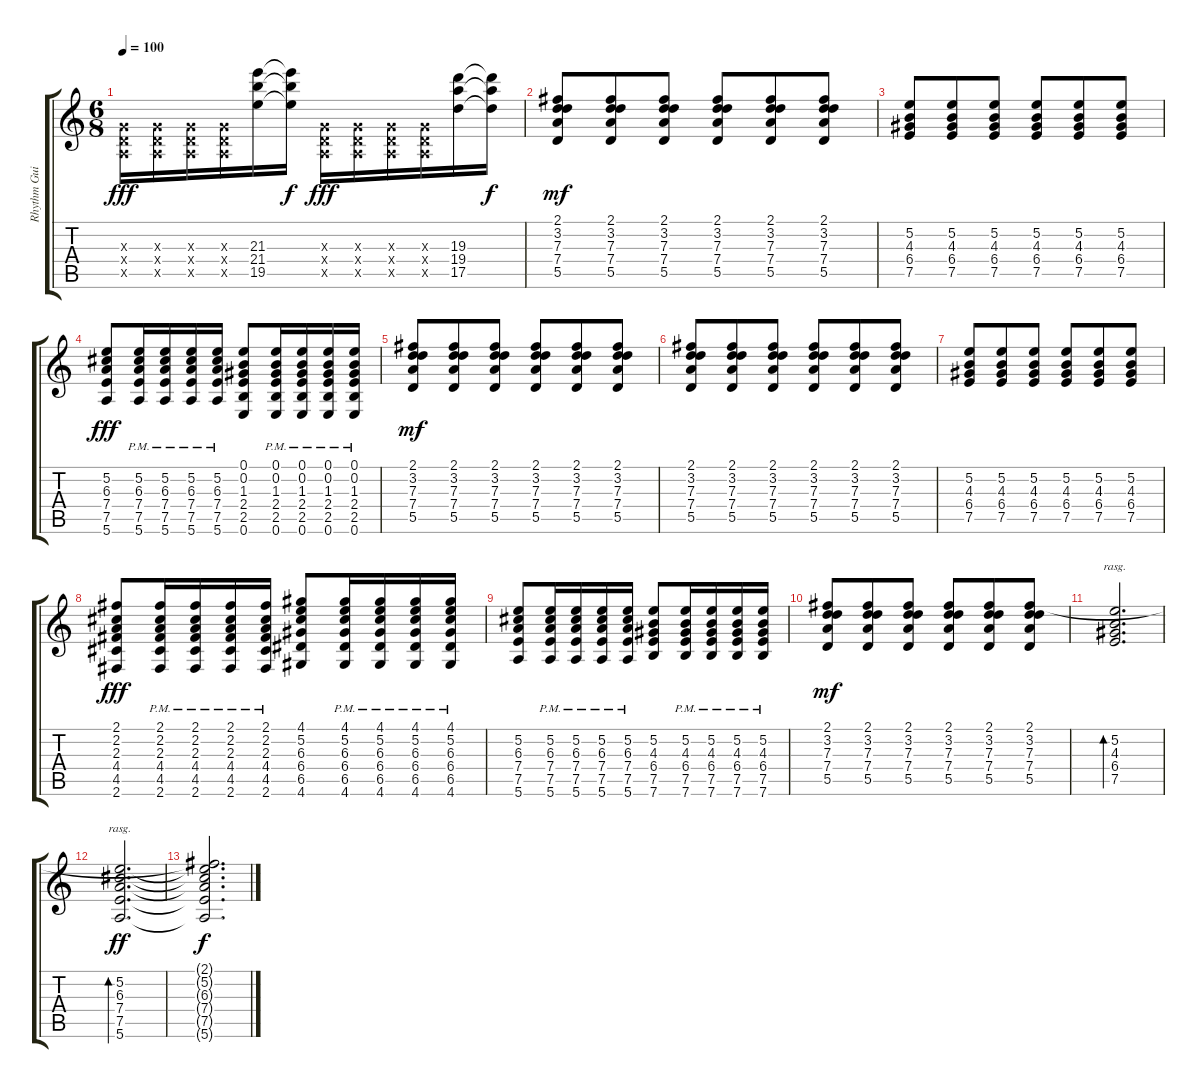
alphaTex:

\track ("Rhythm Guitar" "Rhythm Gui") {instrument distortionguitar}
\staff {score tabs}
\tuning (E4 B3 G3 D3 A2 E2) {hide}
\ts (6 8)
\tempo 100
\clef g2
\ks c
(0.3{x} 0.4{x} 0.5{x}).16{dy fff} (0.3{x} 0.4{x} 0.5{x}).16 (0.3{x} 0.4{x} 0.5{x}).16 (0.3{x} 0.4{x} 0.5{x}).16 (21.3 21.4 19.5).16 (21.3{t} 21.4{t} 19.5{t}).16{dy f} (0.3{x} 0.4{x} 0.5{x}).16{dy fff} (0.3{x} 0.4{x} 0.5{x}).16 (0.3{x} 0.4{x} 0.5{x}).16 (0.3{x} 0.4{x} 0.5{x}).16 (19.3 19.4 17.5).16 (19.3{t} 19.4{t} 17.5{t}).16{dy f} |
(2.1 3.2 7.3 7.4 5.5).8{dy mf} (2.1 3.2 7.3 7.4 5.5).8 (2.1 3.2 7.3 7.4 5.5).8 (2.1 3.2 7.3 7.4 5.5).8 (2.1 3.2 7.3 7.4 5.5).8 (2.1 3.2 7.3 7.4 5.5).8 |
(5.2 4.3 6.4 7.5).8 (5.2 4.3 6.4 7.5).8 (5.2 4.3 6.4 7.5).8 (5.2 4.3 6.4 7.5).8 (5.2 4.3 6.4 7.5).8 (5.2 4.3 6.4 7.5).8 |
(5.2 6.3 7.4 7.5 5.6).8{dy fff} (5.2 6.3 7.4 7.5 5.6{pm}).16 (5.2 6.3 7.4 7.5 5.6{pm}).16 (5.2 6.3 7.4 7.5 5.6{pm}).16 (5.2 6.3 7.4{pm} 7.5{pm} 5.6{pm}).16 (0.1 0.2 1.3 2.4 2.5 0.6).8 (0.1 0.2 1.3 2.4{pm} 2.5 0.6).16 (0.1 0.2 1.3 2.4{pm} 2.5 0.6).16 (0.1 0.2 1.3 2.4{pm} 2.5 0.6).16 (0.1 0.2 1.3 2.4{pm} 2.5 0.6).16 |
(2.1 3.2 7.3 7.4 5.5).8{dy mf} (2.1 3.2 7.3 7.4 5.5).8 (2.1 3.2 7.3 7.4 5.5).8 (2.1 3.2 7.3 7.4 5.5).8 (2.1 3.2 7.3 7.4 5.5).8 (2.1 3.2 7.3 7.4 5.5).8 |
(2.1 3.2 7.3 7.4 5.5).8 (2.1 3.2 7.3 7.4 5.5).8 (2.1 3.2 7.3 7.4 5.5).8 (2.1 3.2 7.3 7.4 5.5).8 (2.1 3.2 7.3 7.4 5.5).8 (2.1 3.2 7.3 7.4 5.5).8 |
(5.2 4.3 6.4 7.5).8 (5.2 4.3 6.4 7.5).8 (5.2 4.3 6.4 7.5).8 (5.2 4.3 6.4 7.5).8 (5.2 4.3 6.4 7.5).8 (5.2 4.3 6.4 7.5).8 |
(2.1 2.2 2.3 4.4 4.5 2.6).8{dy fff} (2.1 2.2 2.3 4.4{pm} 4.5{pm} 2.6{pm}).16 (2.1 2.2 2.3 4.4{pm} 4.5{pm} 2.6{pm}).16 (2.1 2.2 2.3 4.4{pm} 4.5{pm} 2.6{pm}).16 (2.1 2.2 2.3 4.4{pm} 4.5{pm} 2.6{pm}).16 (4.1 5.2 6.3 6.4 6.5 4.6).8 (4.1 5.2 6.3 6.4{pm} 6.5{pm} 4.6{pm}).16 (4.1 5.2 6.3 6.4{pm} 6.5{pm} 4.6{pm}).16 (4.1 5.2 6.3 6.4{pm} 6.5{pm} 4.6{pm}).16 (4.1 5.2 6.3 6.4{pm} 6.5{pm} 4.6{pm}).16 |
(5.2 6.3 7.4 7.5 5.6).8 (5.2 6.3 7.4{pm} 7.5{pm} 5.6{pm}).16 (5.2 6.3 7.4{pm} 7.5{pm} 5.6{pm}).16 (5.2 6.3 7.4{pm} 7.5{pm} 5.6{pm}).16 (5.2 6.3 7.4{pm} 7.5{pm} 5.6{pm}).16 (5.2 4.3 6.4 7.5 7.6).8 (5.2 4.3 6.4{pm} 7.5{pm} 7.6{pm}).16 (5.2 4.3 6.4{pm} 7.5{pm} 7.6{pm}).16 (5.2 4.3 6.4{pm} 7.5{pm} 7.6{pm}).16 (5.2 4.3 6.4{pm} 7.5{pm} 7.6{pm}).16 |
(2.1 3.2 7.3 7.4 5.5).8{dy mf} (2.1 3.2 7.3 7.4 5.5).8 (2.1 3.2 7.3 7.4 5.5).8 (2.1 3.2 7.3 7.4 5.5).8 (2.1 3.2 7.3 7.4 5.5).8 (2.1 3.2 7.3 7.4 5.5).8 |
(5.2 4.3 6.4 7.5).2{d bd 480 rasg ii} |
(5.2 6.3 7.4 7.5 5.6).2{d bd 480 rasg ii dy ff} |
(2.1{t} 5.2{t} 6.3{t} 7.4{t} 7.5{t} 5.6{t}).2{d dy f}
